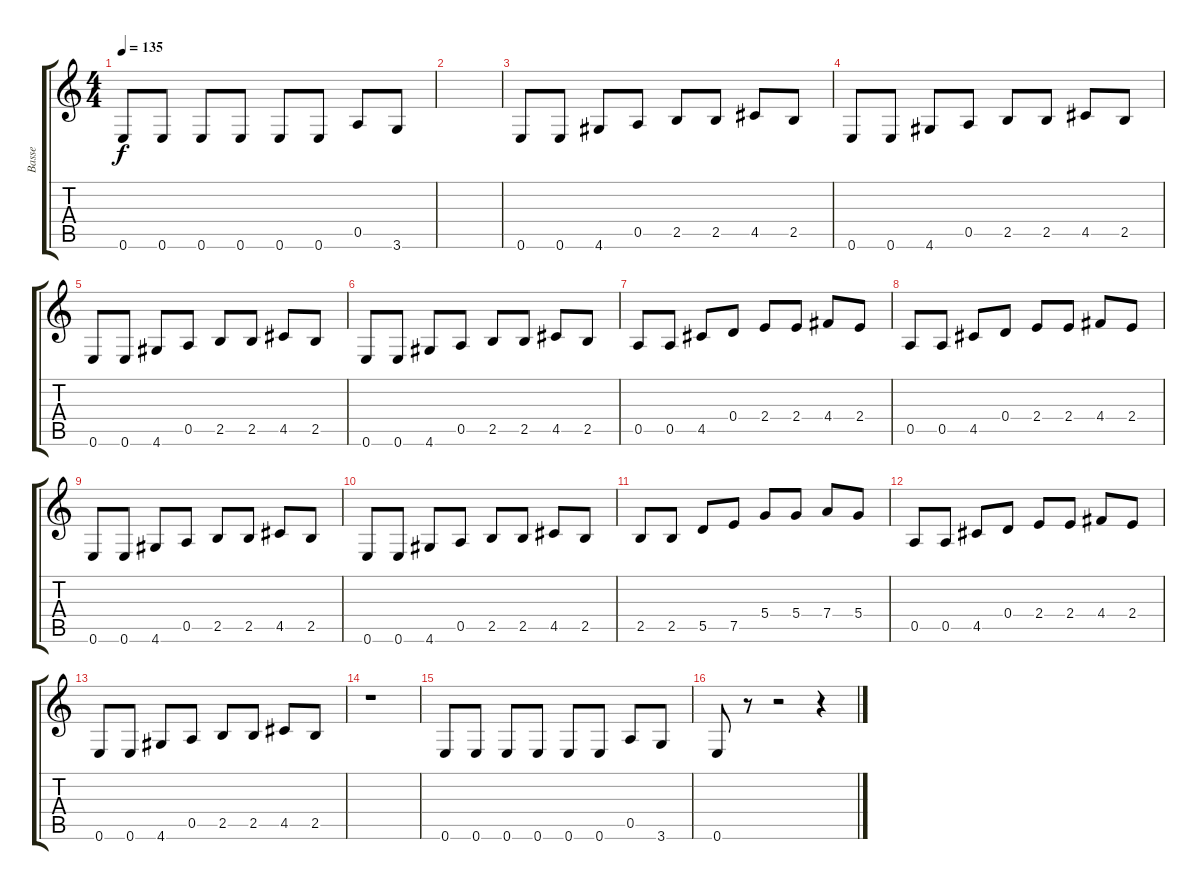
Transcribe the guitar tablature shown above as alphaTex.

\track ("Basse" "Basse") {instrument electricbassfinger}
\staff {score tabs}
\tuning (E4 B3 G3 D3 A2 E2) {hide}
\ts (4 4)
\tempo 135
\clef g2
\ks c
0.6.8{dy f} 0.6.8 0.6.8 0.6.8 0.6.8 0.6.8 0.5.8 3.6.8 |
|
0.6.8 0.6.8 4.6.8 0.5.8 2.5.8 2.5.8 4.5.8 2.5.8 |
0.6.8 0.6.8 4.6.8 0.5.8 2.5.8 2.5.8 4.5.8 2.5.8 |
0.6.8 0.6.8 4.6.8 0.5.8 2.5.8 2.5.8 4.5.8 2.5.8 |
0.6.8 0.6.8 4.6.8 0.5.8 2.5.8 2.5.8 4.5.8 2.5.8 |
0.5.8 0.5.8 4.5.8 0.4.8 2.4.8 2.4.8 4.4.8 2.4.8 |
0.5.8 0.5.8 4.5.8 0.4.8 2.4.8 2.4.8 4.4.8 2.4.8 |
0.6.8 0.6.8 4.6.8 0.5.8 2.5.8 2.5.8 4.5.8 2.5.8 |
0.6.8 0.6.8 4.6.8 0.5.8 2.5.8 2.5.8 4.5.8 2.5.8 |
2.5.8 2.5.8 5.5.8 7.5.8 5.4.8 5.4.8 7.4.8 5.4.8 |
0.5.8 0.5.8 4.5.8 0.4.8 2.4.8 2.4.8 4.4.8 2.4.8 |
0.6.8 0.6.8 4.6.8 0.5.8 2.5.8 2.5.8 4.5.8 2.5.8 |
r.1 |
0.6.8 0.6.8 0.6.8 0.6.8 0.6.8 0.6.8 0.5.8 3.6.8 |
0.6.8 r.8 r.2 r.4
